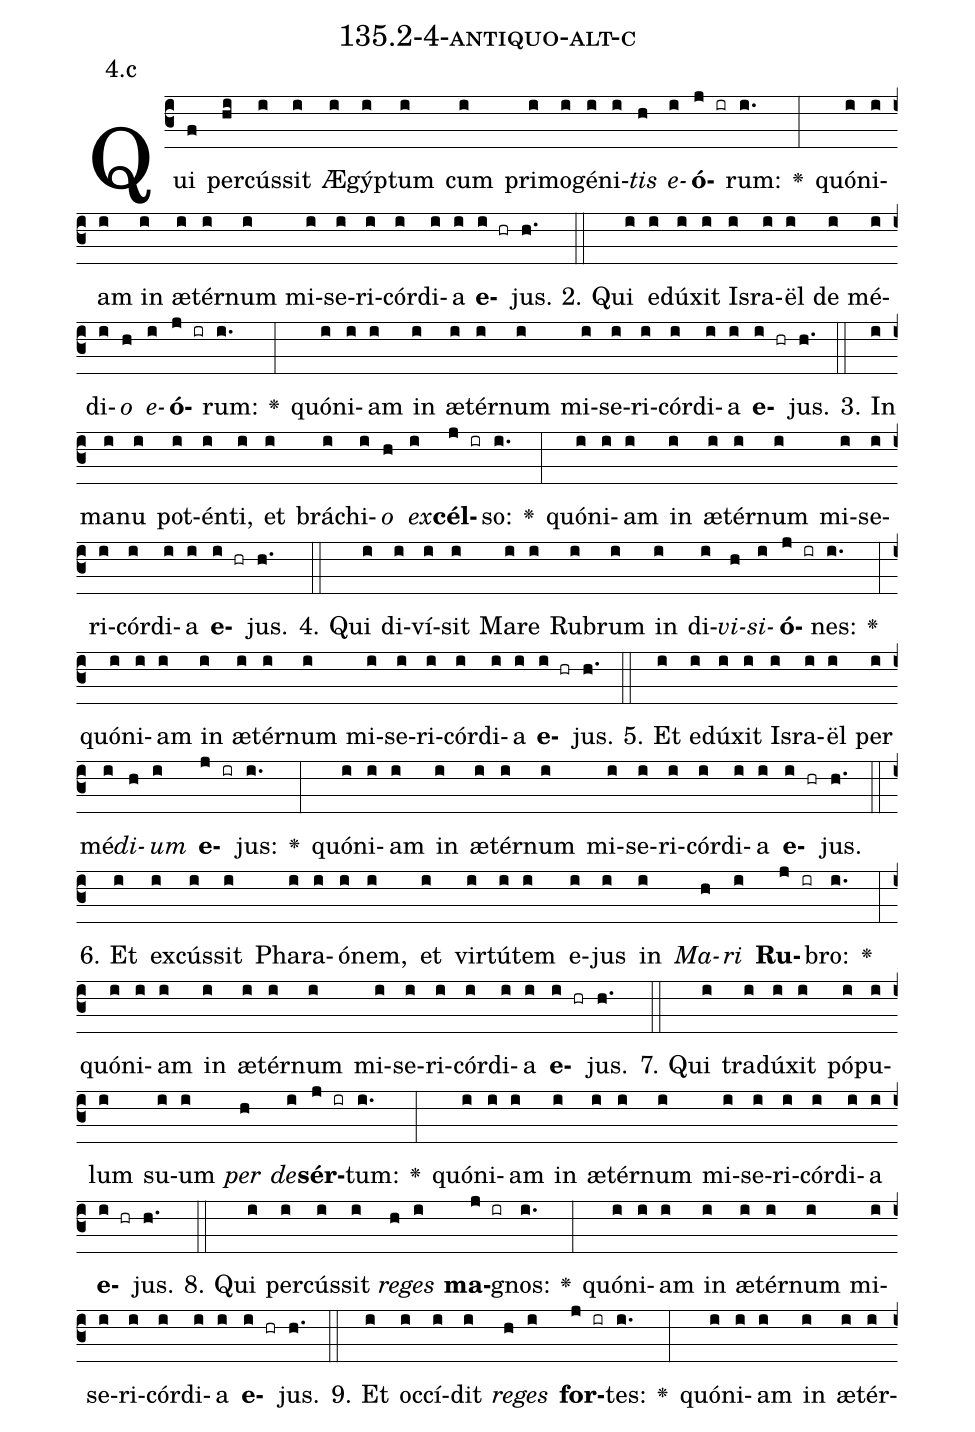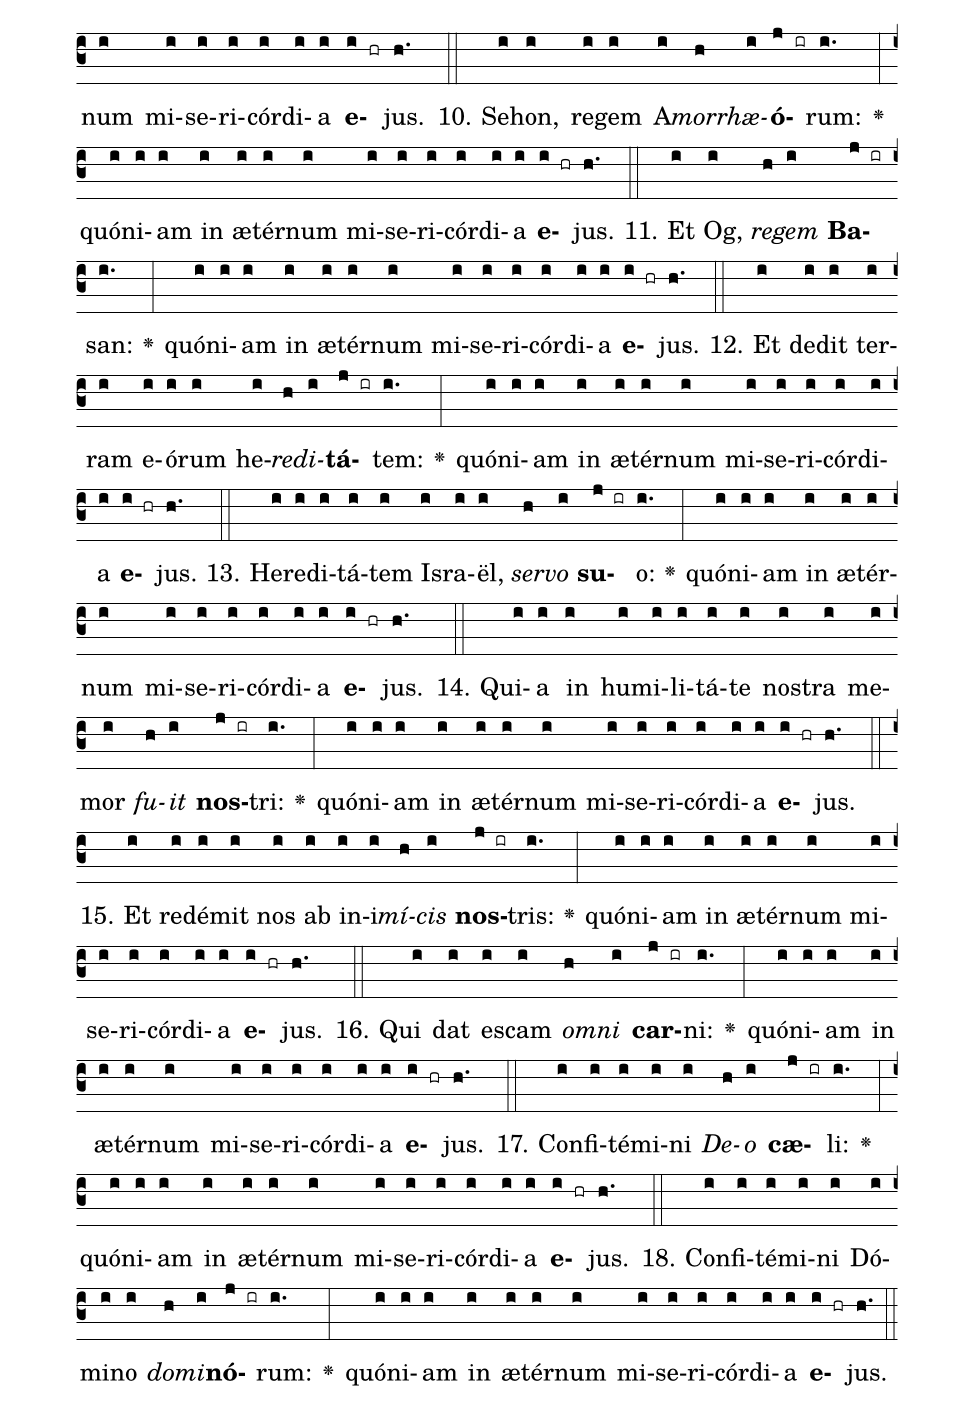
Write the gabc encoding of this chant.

name: 135.2-4-antiquo-alt-c;
annotation: 4.c;
%%
(c3)Qui(f) per(hi)cús(i)sit(i) Æ(i)gýp(i)tum(i) cum(i) pri(i)mo(i)gé(i)ni(i)<i>tis</i>(h) <i>e</i>(i)<b>ó</b>(j ir)rum:(i.) <v>\greheightstar</v>(:) quón(i)i(i)am(i) in(i) æ(i)tér(i)num(i) mi(i)se(i)ri(i)cór(i)di(i)a(i) <b>e</b>(i hr)jus.(h.) (::)
2. Qui(i) e(i)dú(i)xit(i) Is(i)ra(i)ël(i) de(i) mé(i)di(i)<i>o</i>(h) <i>e</i>(i)<b>ó</b>(j ir)rum:(i.) <v>\greheightstar</v>(:) quón(i)i(i)am(i) in(i) æ(i)tér(i)num(i) mi(i)se(i)ri(i)cór(i)di(i)a(i) <b>e</b>(i hr)jus.(h.) (::)
3. In(i) ma(i)nu(i) pot(i)én(i)ti,(i) et(i) brá(i)chi(i)<i>o</i>(h) <i>ex</i>(i)<b>cél</b>(j ir)so:(i.) <v>\greheightstar</v>(:) quón(i)i(i)am(i) in(i) æ(i)tér(i)num(i) mi(i)se(i)ri(i)cór(i)di(i)a(i) <b>e</b>(i hr)jus.(h.) (::)
4. Qui(i) di(i)ví(i)sit(i) Ma(i)re(i) Ru(i)brum(i) in(i) di(i)<i>vi</i>(h)<i>si</i>(i)<b>ó</b>(j ir)nes:(i.) <v>\greheightstar</v>(:) quón(i)i(i)am(i) in(i) æ(i)tér(i)num(i) mi(i)se(i)ri(i)cór(i)di(i)a(i) <b>e</b>(i hr)jus.(h.) (::)
5. Et(i) e(i)dú(i)xit(i) Is(i)ra(i)ël(i) per(i) mé(i)<i>di</i>(h)<i>um</i>(i) <b>e</b>(j ir)jus:(i.) <v>\greheightstar</v>(:) quón(i)i(i)am(i) in(i) æ(i)tér(i)num(i) mi(i)se(i)ri(i)cór(i)di(i)a(i) <b>e</b>(i hr)jus.(h.) (::)
6. Et(i) ex(i)cús(i)sit(i) Pha(i)ra(i)ó(i)nem,(i) et(i) vir(i)tú(i)tem(i) e(i)jus(i) in(i) <i>Ma</i>(h)<i>ri</i>(i) <b>Ru</b>(j ir)bro:(i.) <v>\greheightstar</v>(:) quón(i)i(i)am(i) in(i) æ(i)tér(i)num(i) mi(i)se(i)ri(i)cór(i)di(i)a(i) <b>e</b>(i hr)jus.(h.) (::)
7. Qui(i) tra(i)dú(i)xit(i) pó(i)pu(i)lum(i) su(i)um(i) <i>per</i>(h) <i>de</i>(i)<b>sér</b>(j ir)tum:(i.) <v>\greheightstar</v>(:) quón(i)i(i)am(i) in(i) æ(i)tér(i)num(i) mi(i)se(i)ri(i)cór(i)di(i)a(i) <b>e</b>(i hr)jus.(h.) (::)
8. Qui(i) per(i)cús(i)sit(i) <i>re</i>(h)<i>ges</i>(i) <b>ma</b>(j ir)gnos:(i.) <v>\greheightstar</v>(:) quón(i)i(i)am(i) in(i) æ(i)tér(i)num(i) mi(i)se(i)ri(i)cór(i)di(i)a(i) <b>e</b>(i hr)jus.(h.) (::)
9. Et(i) oc(i)cí(i)dit(i) <i>re</i>(h)<i>ges</i>(i) <b>for</b>(j ir)tes:(i.) <v>\greheightstar</v>(:) quón(i)i(i)am(i) in(i) æ(i)tér(i)num(i) mi(i)se(i)ri(i)cór(i)di(i)a(i) <b>e</b>(i hr)jus.(h.) (::)
10. Se(i)hon,(i) re(i)gem(i) A(i)<i>mor</i>(h)<i>rhæ</i>(i)<b>ó</b>(j ir)rum:(i.) <v>\greheightstar</v>(:) quón(i)i(i)am(i) in(i) æ(i)tér(i)num(i) mi(i)se(i)ri(i)cór(i)di(i)a(i) <b>e</b>(i hr)jus.(h.) (::)
11. Et(i) Og,(i) <i>re</i>(h)<i>gem</i>(i) <b>Ba</b>(j ir)san:(i.) <v>\greheightstar</v>(:) quón(i)i(i)am(i) in(i) æ(i)tér(i)num(i) mi(i)se(i)ri(i)cór(i)di(i)a(i) <b>e</b>(i hr)jus.(h.) (::)
12. Et(i) de(i)dit(i) ter(i)ram(i) e(i)ó(i)rum(i) he(i)<i>re</i>(h)<i>di</i>(i)<b>tá</b>(j ir)tem:(i.) <v>\greheightstar</v>(:) quón(i)i(i)am(i) in(i) æ(i)tér(i)num(i) mi(i)se(i)ri(i)cór(i)di(i)a(i) <b>e</b>(i hr)jus.(h.) (::)
13. He(i)re(i)di(i)tá(i)tem(i) Is(i)ra(i)ël,(i) <i>ser</i>(h)<i>vo</i>(i) <b>su</b>(j ir)o:(i.) <v>\greheightstar</v>(:) quón(i)i(i)am(i) in(i) æ(i)tér(i)num(i) mi(i)se(i)ri(i)cór(i)di(i)a(i) <b>e</b>(i hr)jus.(h.) (::)
14. Qui(i)a(i) in(i) hu(i)mi(i)li(i)tá(i)te(i) nos(i)tra(i) me(i)mor(i) <i>fu</i>(h)<i>it</i>(i) <b>nos</b>(j ir)tri:(i.) <v>\greheightstar</v>(:) quón(i)i(i)am(i) in(i) æ(i)tér(i)num(i) mi(i)se(i)ri(i)cór(i)di(i)a(i) <b>e</b>(i hr)jus.(h.) (::)
15. Et(i) red(i)é(i)mit(i) nos(i) ab(i) in(i)i(i)<i>mí</i>(h)<i>cis</i>(i) <b>nos</b>(j ir)tris:(i.) <v>\greheightstar</v>(:) quón(i)i(i)am(i) in(i) æ(i)tér(i)num(i) mi(i)se(i)ri(i)cór(i)di(i)a(i) <b>e</b>(i hr)jus.(h.) (::)
16. Qui(i) dat(i) es(i)cam(i) <i>om</i>(h)<i>ni</i>(i) <b>car</b>(j ir)ni:(i.) <v>\greheightstar</v>(:) quón(i)i(i)am(i) in(i) æ(i)tér(i)num(i) mi(i)se(i)ri(i)cór(i)di(i)a(i) <b>e</b>(i hr)jus.(h.) (::)
17. Con(i)fi(i)té(i)mi(i)ni(i) <i>De</i>(h)<i>o</i>(i) <b>cæ</b>(j ir)li:(i.) <v>\greheightstar</v>(:) quón(i)i(i)am(i) in(i) æ(i)tér(i)num(i) mi(i)se(i)ri(i)cór(i)di(i)a(i) <b>e</b>(i hr)jus.(h.) (::)
18. Con(i)fi(i)té(i)mi(i)ni(i) Dó(i)mi(i)no(i) <i>do</i>(h)<i>mi</i>(i)<b>nó</b>(j ir)rum:(i.) <v>\greheightstar</v>(:) quón(i)i(i)am(i) in(i) æ(i)tér(i)num(i) mi(i)se(i)ri(i)cór(i)di(i)a(i) <b>e</b>(i hr)jus.(h.) (::)
